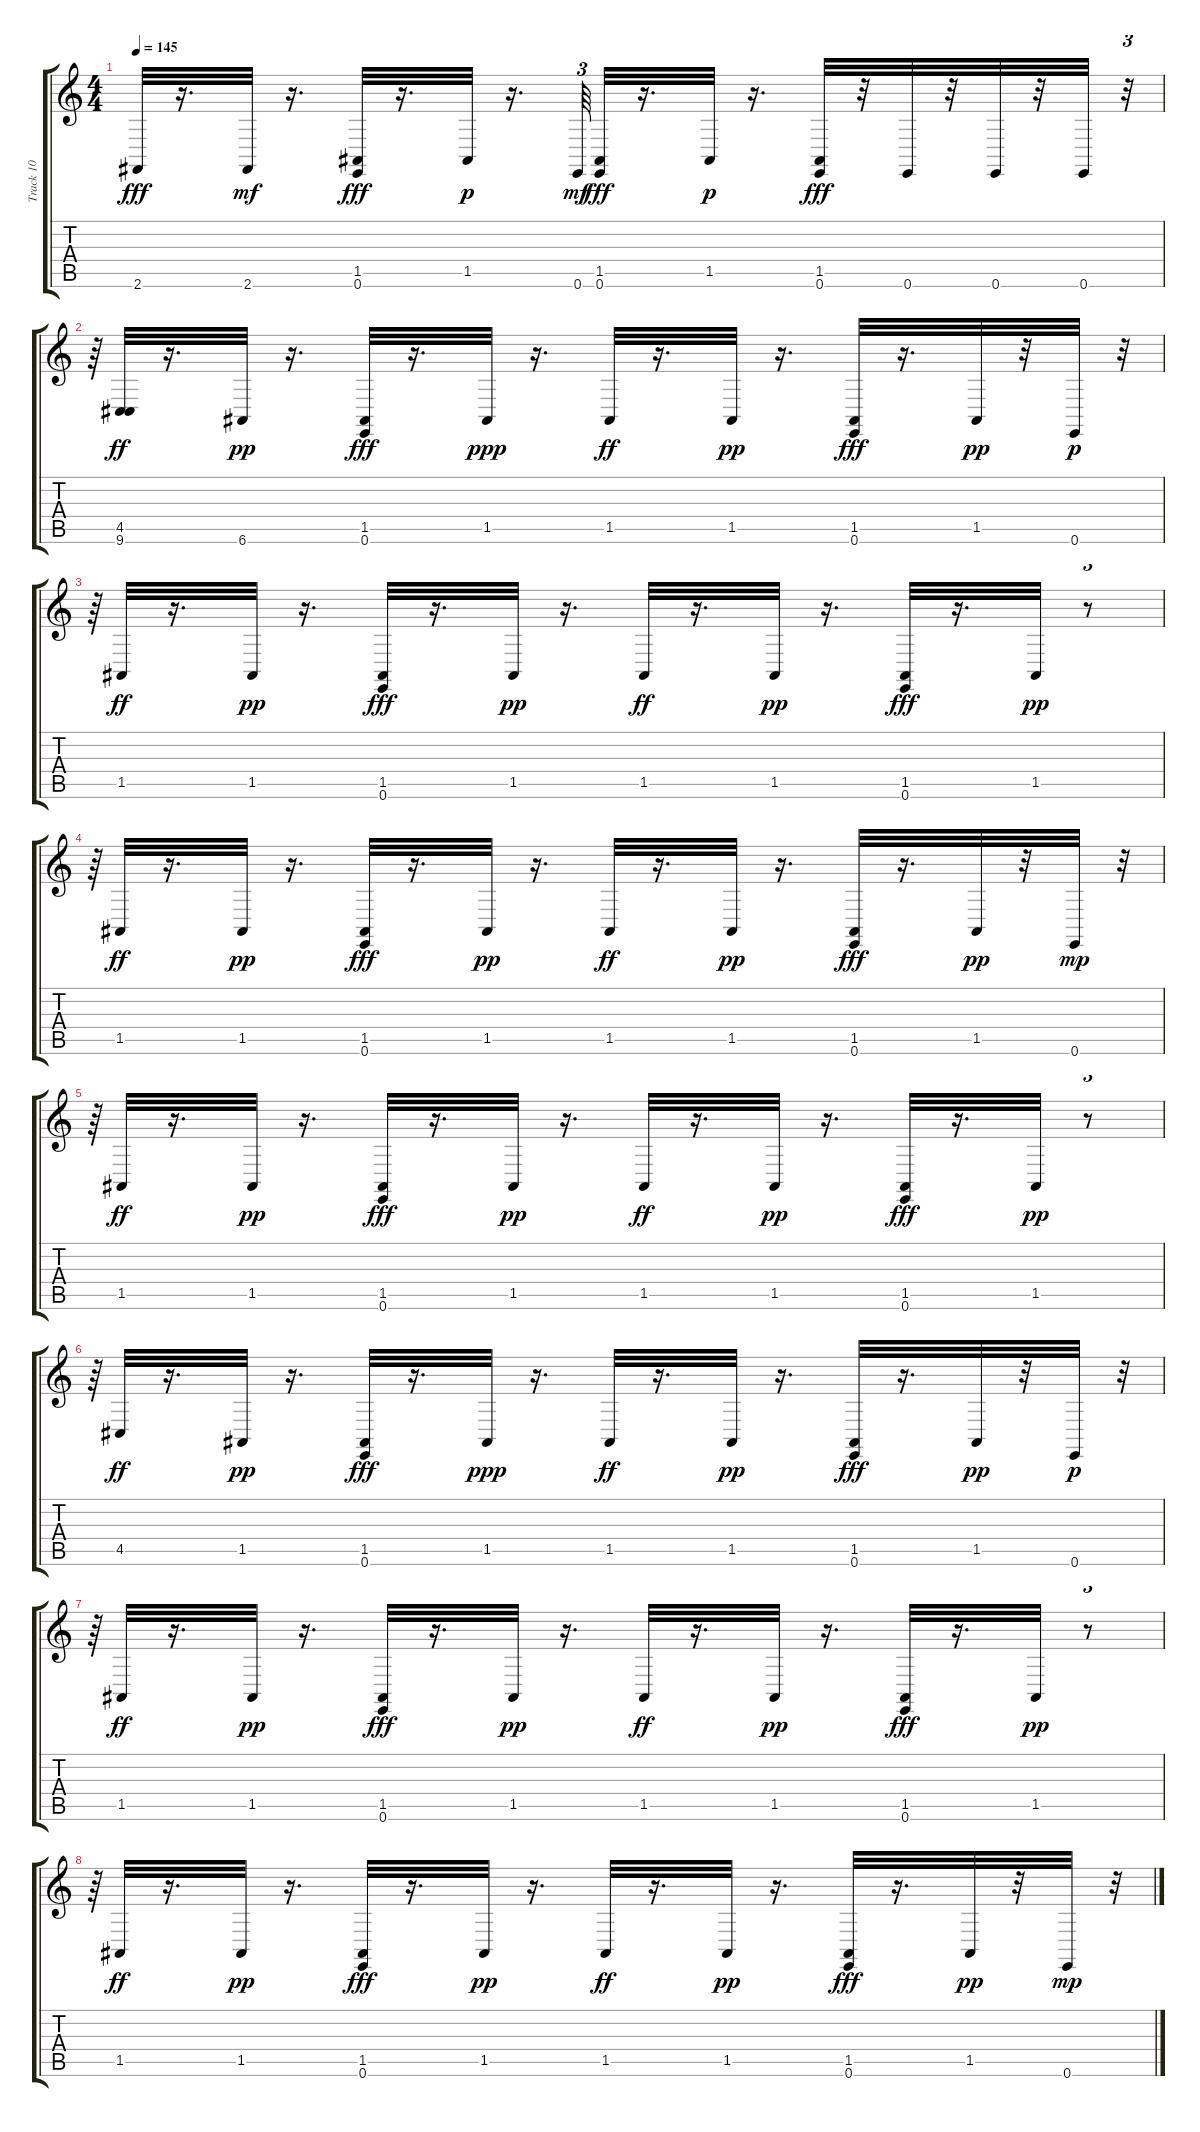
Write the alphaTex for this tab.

\track ("Track 10" "Track 10") {instrument acousticgrandpiano}
\staff {score tabs}
\tuning (E4 B3 G3 D3 A2 E2) {hide}
\ts (4 4)
\tempo 145
\clef g2
\ks c
2.6.32{dy fff} r.16{d} 2.6.32{dy mf} r.16{d} (1.5 0.6).32{dy fff} r.16{d} 1.5.32{dy p} r.16{d} 0.6.64{tu (3 2) dy mf} (1.5 0.6).32{dy fff} r.16{d} 1.5.32{dy p} r.16{d} (1.5 0.6).32{dy fff} r.32 0.6.32 r.32 0.6.32 r.32 0.6.32 r.32{tu (3 2)} |
r.64{tu (3 2)} (4.5 9.6).32{dy ff} r.16{d} 6.6.32{dy pp} r.16{d} (1.5 0.6).32{dy fff} r.16{d} 1.5.32{dy ppp} r.16{d} 1.5.32{dy ff} r.16{d} 1.5.32{dy pp} r.16{d} (1.5 0.6).32{dy fff} r.16{d} 1.5.32{dy pp} r.32 0.6.32{dy p} r.32{tu (3 2)} |
r.64{tu (3 2)} 1.5.32{dy ff} r.16{d} 1.5.32{dy pp} r.16{d} (1.5 0.6).32{dy fff} r.16{d} 1.5.32{dy pp} r.16{d} 1.5.32{dy ff} r.16{d} 1.5.32{dy pp} r.16{d} (1.5 0.6).32{dy fff} r.16{d} 1.5.32{dy pp} r.8{tu (3 2)} |
r.64{tu (3 2)} 1.5.32{dy ff} r.16{d} 1.5.32{dy pp} r.16{d} (1.5 0.6).32{dy fff} r.16{d} 1.5.32{dy pp} r.16{d} 1.5.32{dy ff} r.16{d} 1.5.32{dy pp} r.16{d} (1.5 0.6).32{dy fff} r.16{d} 1.5.32{dy pp} r.32 0.6.32{dy mp} r.32{tu (3 2)} |
r.64{tu (3 2)} 1.5.32{dy ff} r.16{d} 1.5.32{dy pp} r.16{d} (1.5 0.6).32{dy fff} r.16{d} 1.5.32{dy pp} r.16{d} 1.5.32{dy ff} r.16{d} 1.5.32{dy pp} r.16{d} (1.5 0.6).32{dy fff} r.16{d} 1.5.32{dy pp} r.8{tu (3 2)} |
r.64{tu (3 2)} 4.5.32{dy ff} r.16{d} 1.5.32{dy pp} r.16{d} (1.5 0.6).32{dy fff} r.16{d} 1.5.32{dy ppp} r.16{d} 1.5.32{dy ff} r.16{d} 1.5.32{dy pp} r.16{d} (1.5 0.6).32{dy fff} r.16{d} 1.5.32{dy pp} r.32 0.6.32{dy p} r.32{tu (3 2)} |
r.64{tu (3 2)} 1.5.32{dy ff} r.16{d} 1.5.32{dy pp} r.16{d} (1.5 0.6).32{dy fff} r.16{d} 1.5.32{dy pp} r.16{d} 1.5.32{dy ff} r.16{d} 1.5.32{dy pp} r.16{d} (1.5 0.6).32{dy fff} r.16{d} 1.5.32{dy pp} r.8{tu (3 2)} |
r.64{tu (3 2)} 1.5.32{dy ff} r.16{d} 1.5.32{dy pp} r.16{d} (1.5 0.6).32{dy fff} r.16{d} 1.5.32{dy pp} r.16{d} 1.5.32{dy ff} r.16{d} 1.5.32{dy pp} r.16{d} (1.5 0.6).32{dy fff} r.16{d} 1.5.32{dy pp} r.32 0.6.32{dy mp} r.32{tu (3 2)}
